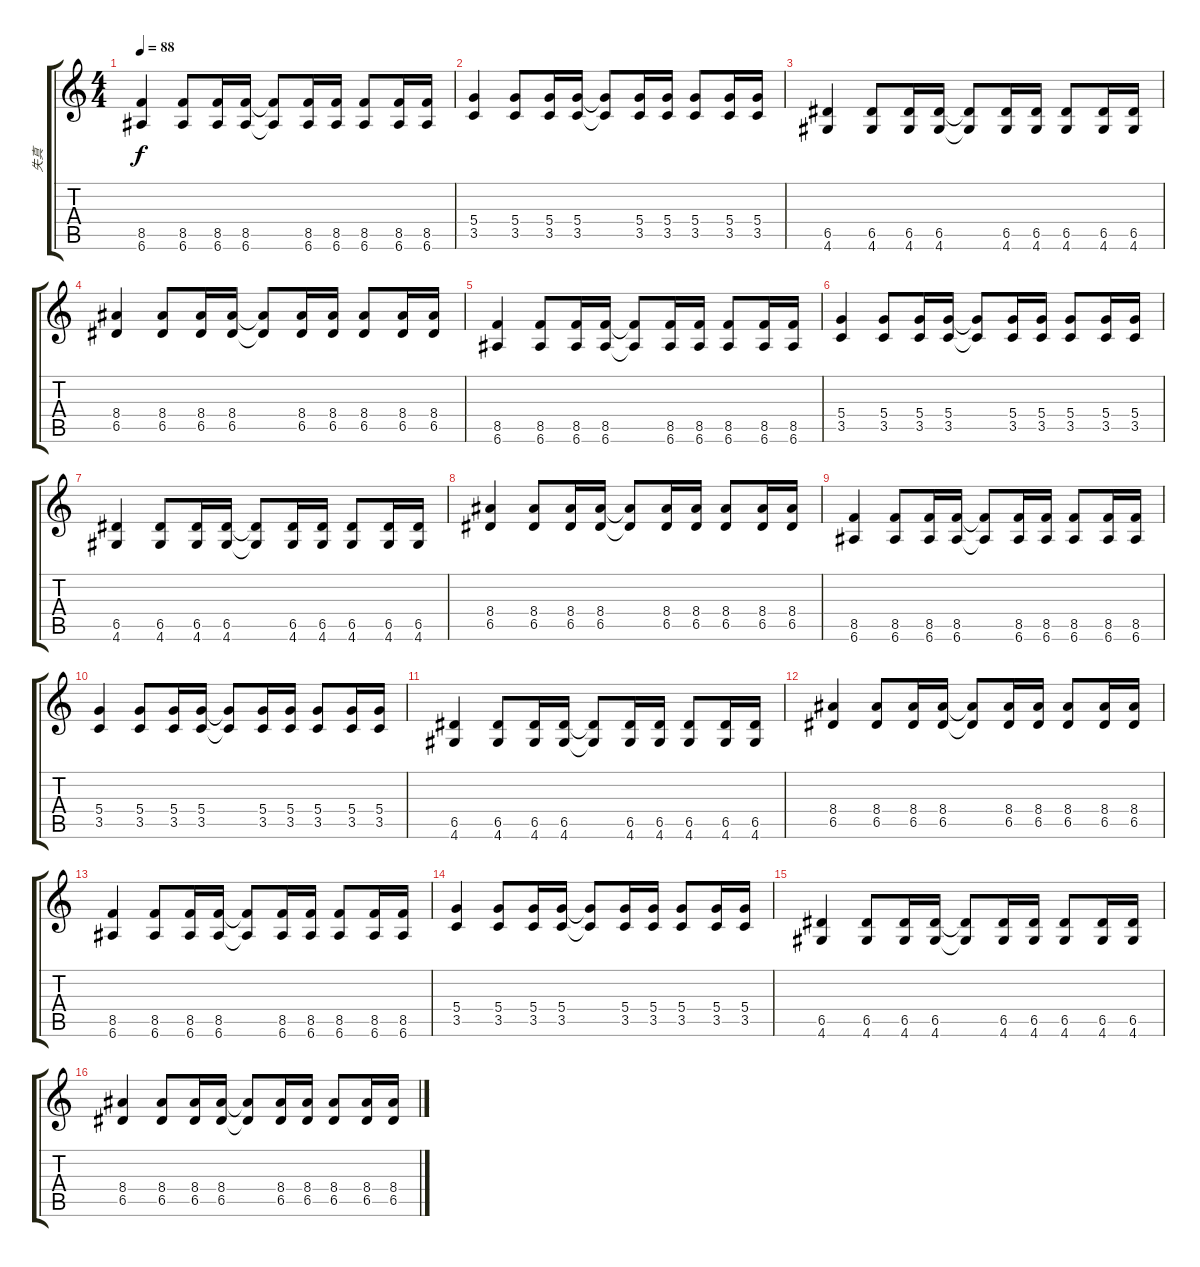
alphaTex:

\track ("失真" "失真") {instrument distortionguitar}
\staff {score tabs}
\tuning (E4 B3 G3 D3 A2 E2) {hide}
\ts (4 4)
\tempo 88
\clef g2
\ks c
(8.5 6.6).4{dy f} (8.5 6.6).8 (8.5 6.6).16 (8.5 6.6).16 (8.5{t} 6.6{t}).8 (8.5 6.6).16 (8.5 6.6).16 (8.5 6.6).8 (8.5 6.6).16 (8.5 6.6).16 |
(5.4 3.5).4 (5.4 3.5).8 (5.4 3.5).16 (5.4 3.5).16 (5.4{t} 3.5{t}).8 (5.4 3.5).16 (5.4 3.5).16 (5.4 3.5).8 (5.4 3.5).16 (5.4 3.5).16 |
(6.5 4.6).4 (6.5 4.6).8 (6.5 4.6).16 (6.5 4.6).16 (6.5{t} 4.6{t}).8 (6.5 4.6).16 (6.5 4.6).16 (6.5 4.6).8 (6.5 4.6).16 (6.5 4.6).16 |
(8.4 6.5).4 (8.4 6.5).8 (8.4 6.5).16 (8.4 6.5).16 (8.4{t} 6.5{t}).8 (8.4 6.5).16 (8.4 6.5).16 (8.4 6.5).8 (8.4 6.5).16 (8.4 6.5).16 |
(8.5 6.6).4 (8.5 6.6).8 (8.5 6.6).16 (8.5 6.6).16 (8.5{t} 6.6{t}).8 (8.5 6.6).16 (8.5 6.6).16 (8.5 6.6).8 (8.5 6.6).16 (8.5 6.6).16 |
(5.4 3.5).4 (5.4 3.5).8 (5.4 3.5).16 (5.4 3.5).16 (5.4{t} 3.5{t}).8 (5.4 3.5).16 (5.4 3.5).16 (5.4 3.5).8 (5.4 3.5).16 (5.4 3.5).16 |
(6.5 4.6).4 (6.5 4.6).8 (6.5 4.6).16 (6.5 4.6).16 (6.5{t} 4.6{t}).8 (6.5 4.6).16 (6.5 4.6).16 (6.5 4.6).8 (6.5 4.6).16 (6.5 4.6).16 |
(8.4 6.5).4 (8.4 6.5).8 (8.4 6.5).16 (8.4 6.5).16 (8.4{t} 6.5{t}).8 (8.4 6.5).16 (8.4 6.5).16 (8.4 6.5).8 (8.4 6.5).16 (8.4 6.5).16 |
(8.5 6.6).4 (8.5 6.6).8 (8.5 6.6).16 (8.5 6.6).16 (8.5{t} 6.6{t}).8 (8.5 6.6).16 (8.5 6.6).16 (8.5 6.6).8 (8.5 6.6).16 (8.5 6.6).16 |
(5.4 3.5).4 (5.4 3.5).8 (5.4 3.5).16 (5.4 3.5).16 (5.4{t} 3.5{t}).8 (5.4 3.5).16 (5.4 3.5).16 (5.4 3.5).8 (5.4 3.5).16 (5.4 3.5).16 |
(6.5 4.6).4 (6.5 4.6).8 (6.5 4.6).16 (6.5 4.6).16 (6.5{t} 4.6{t}).8 (6.5 4.6).16 (6.5 4.6).16 (6.5 4.6).8 (6.5 4.6).16 (6.5 4.6).16 |
(8.4 6.5).4 (8.4 6.5).8 (8.4 6.5).16 (8.4 6.5).16 (8.4{t} 6.5{t}).8 (8.4 6.5).16 (8.4 6.5).16 (8.4 6.5).8 (8.4 6.5).16 (8.4 6.5).16 |
(8.5 6.6).4 (8.5 6.6).8 (8.5 6.6).16 (8.5 6.6).16 (8.5{t} 6.6{t}).8 (8.5 6.6).16 (8.5 6.6).16 (8.5 6.6).8 (8.5 6.6).16 (8.5 6.6).16 |
(5.4 3.5).4 (5.4 3.5).8 (5.4 3.5).16 (5.4 3.5).16 (5.4{t} 3.5{t}).8 (5.4 3.5).16 (5.4 3.5).16 (5.4 3.5).8 (5.4 3.5).16 (5.4 3.5).16 |
(6.5 4.6).4 (6.5 4.6).8 (6.5 4.6).16 (6.5 4.6).16 (6.5{t} 4.6{t}).8 (6.5 4.6).16 (6.5 4.6).16 (6.5 4.6).8 (6.5 4.6).16 (6.5 4.6).16 |
(8.4 6.5).4 (8.4 6.5).8 (8.4 6.5).16 (8.4 6.5).16 (8.4{t} 6.5{t}).8 (8.4 6.5).16 (8.4 6.5).16 (8.4 6.5).8 (8.4 6.5).16 (8.4 6.5).16
